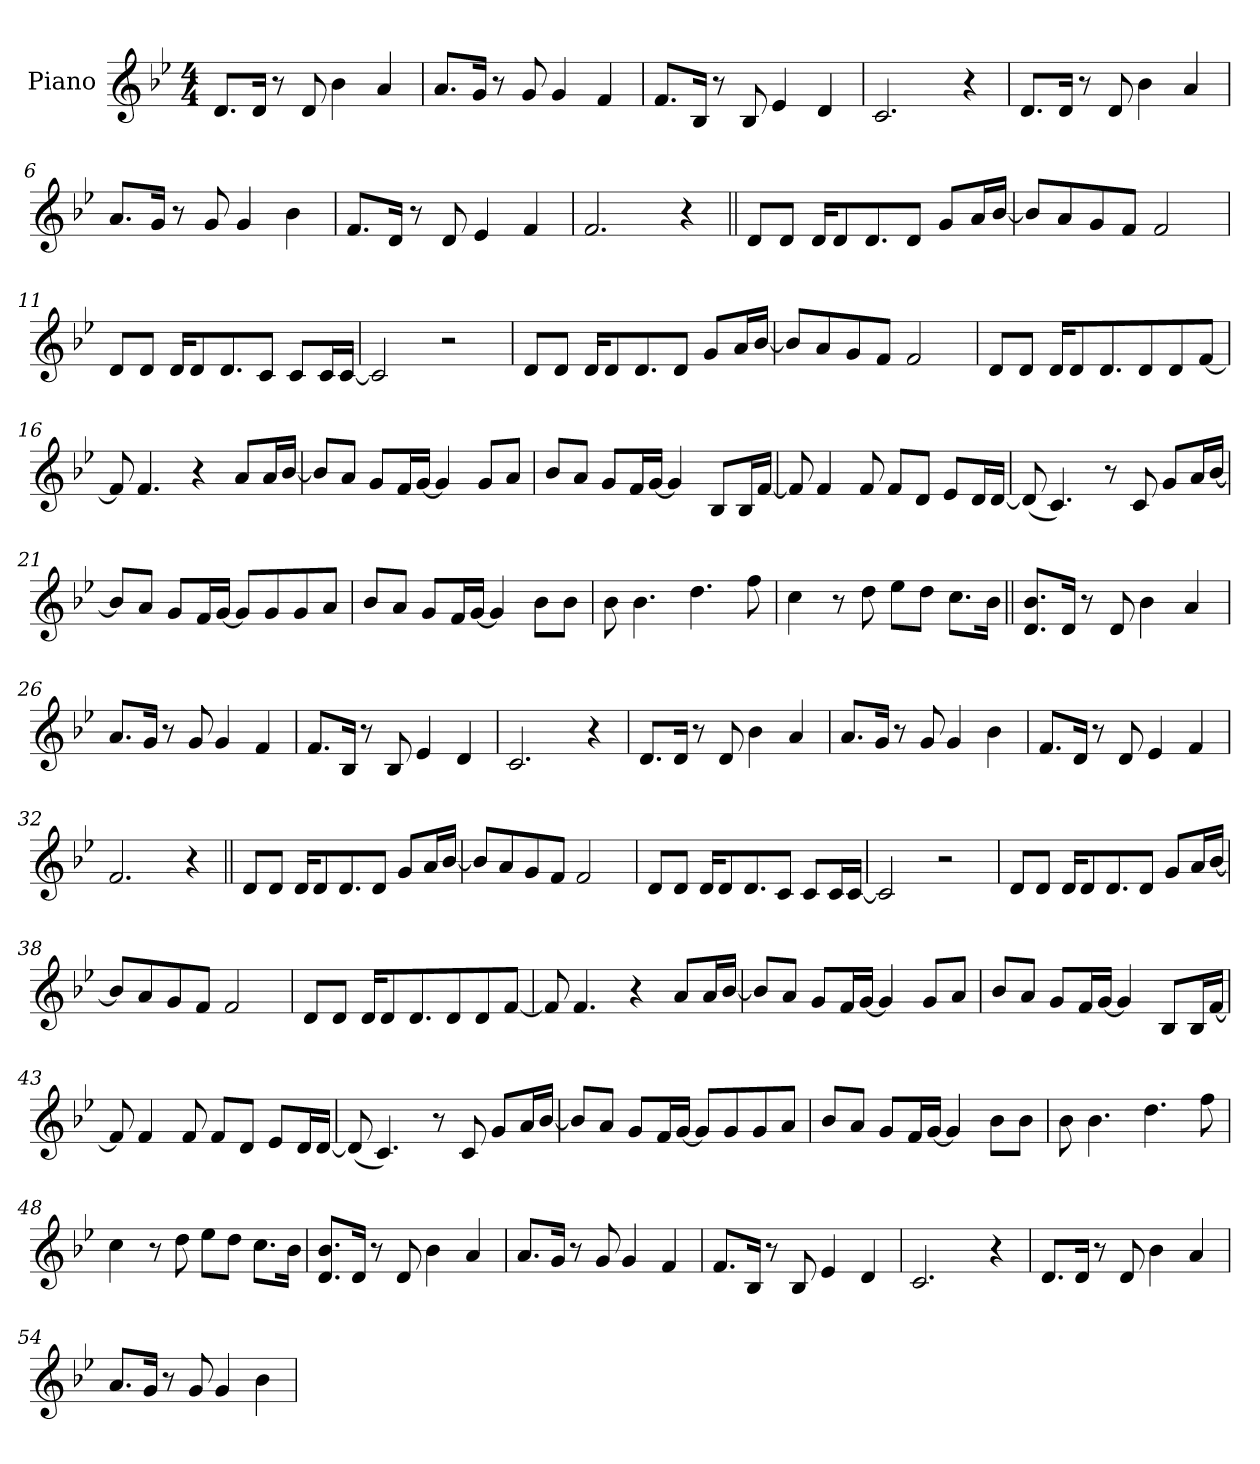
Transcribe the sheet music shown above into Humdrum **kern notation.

**kern
*part1
*staff1
*I"Piano
*I'Pno.
*clefG2
*k[b-e-]
*M4/4
*MM140
=1
8.dL
16dJk
8r
8d
4b-
4a
=2
8.aL
16gJk
8r
8g
4g
4f
=3
8.fL
16B-Jk
8r
8B-
4e-
4d
=4
2.c
4r
=5
8.dL
16dJk
8r
8d
4b-
4a
=6
8.aL
16gJk
8r
8g
4g
4b-
=7
8.fL
16dJk
8r
8d
4e-
4f
=8
2.f
4r
=9||
8dL
8dJ
16dKL
8d
8.d
8dJ
8gL
16aL
[16b-JJ
=10
8b-L]
8a
8g
8fJ
2f
=11
8dL
8dJ
16dKL
8d
8.d
8cJ
8cL
16cL
[16cJJ
=12
2c]
2r
=13
8dL
8dJ
16dKL
8d
8.d
8dJ
8gL
16aL
[16b-JJ
=14
8b-L]
8a
8g
8fJ
2f
=15
8dL
8dJ
16dKL
8d
8.d
8d
8d
[8fJ
=16
8f]
4.f
4r
8aL
16aL
[16b-JJ
=17
8b-L]
8aJ
8gL
16fL
[16gJJ
4g]
8gL
8aJ
=18
8b-L
8aJ
8gL
16fL
[16gJJ
4g]
8B-L
16B-L
[16fJJ
=19
8f]
4f
8f
8fL
8dJ
8e-L
16dL
[16dJJ
=20
(8d]
4.c)
8r
8c
8gL
16aL
[16b-JJ
=21
8b-L]
8aJ
8gL
16fL
[16gJJ
8gL]
8g
8g
8aJ
=22
8b-L
8aJ
8gL
16fL
[16gJJ
4g]
8b-L
8b-J
=23
8b-
4.b-
4.dd
8ff
=24
4cc
8r
8dd
8ee-L
8ddJ
8.ccL
16b-Jk
=25||
8.d 8.b-L
16dJk
8r
8d
4b-
4a
=26
8.aL
16gJk
8r
8g
4g
4f
=27
8.fL
16B-Jk
8r
8B-
4e-
4d
=28
2.c
4r
=29
8.dL
16dJk
8r
8d
4b-
4a
=30
8.aL
16gJk
8r
8g
4g
4b-
=31
8.fL
16dJk
8r
8d
4e-
4f
=32
2.f
4r
=33||
8dL
8dJ
16dKL
8d
8.d
8dJ
8gL
16aL
[16b-JJ
=34
8b-L]
8a
8g
8fJ
2f
=35
8dL
8dJ
16dKL
8d
8.d
8cJ
8cL
16cL
[16cJJ
=36
2c]
2r
=37
8dL
8dJ
16dKL
8d
8.d
8dJ
8gL
16aL
[16b-JJ
=38
8b-L]
8a
8g
8fJ
2f
=39
8dL
8dJ
16dKL
8d
8.d
8d
8d
[8fJ
=40
8f]
4.f
4r
8aL
16aL
[16b-JJ
=41
8b-L]
8aJ
8gL
16fL
[16gJJ
4g]
8gL
8aJ
=42
8b-L
8aJ
8gL
16fL
[16gJJ
4g]
8B-L
16B-L
[16fJJ
=43
8f]
4f
8f
8fL
8dJ
8e-L
16dL
[16dJJ
=44
(8d]
4.c)
8r
8c
8gL
16aL
[16b-JJ
=45
8b-L]
8aJ
8gL
16fL
[16gJJ
8gL]
8g
8g
8aJ
=46
8b-L
8aJ
8gL
16fL
[16gJJ
4g]
8b-L
8b-J
=47
8b-
4.b-
4.dd
8ff
=48
4cc
8r
8dd
8ee-L
8ddJ
8.ccL
16b-Jk
=49
8.d 8.b-L
16dJk
8r
8d
4b-
4a
=50
8.aL
16gJk
8r
8g
4g
4f
=51
8.fL
16B-Jk
8r
8B-
4e-
4d
=52
2.c
4r
=53
8.dL
16dJk
8r
8d
4b-
4a
=54
8.aL
16gJk
8r
8g
4g
4b-
=
*-
